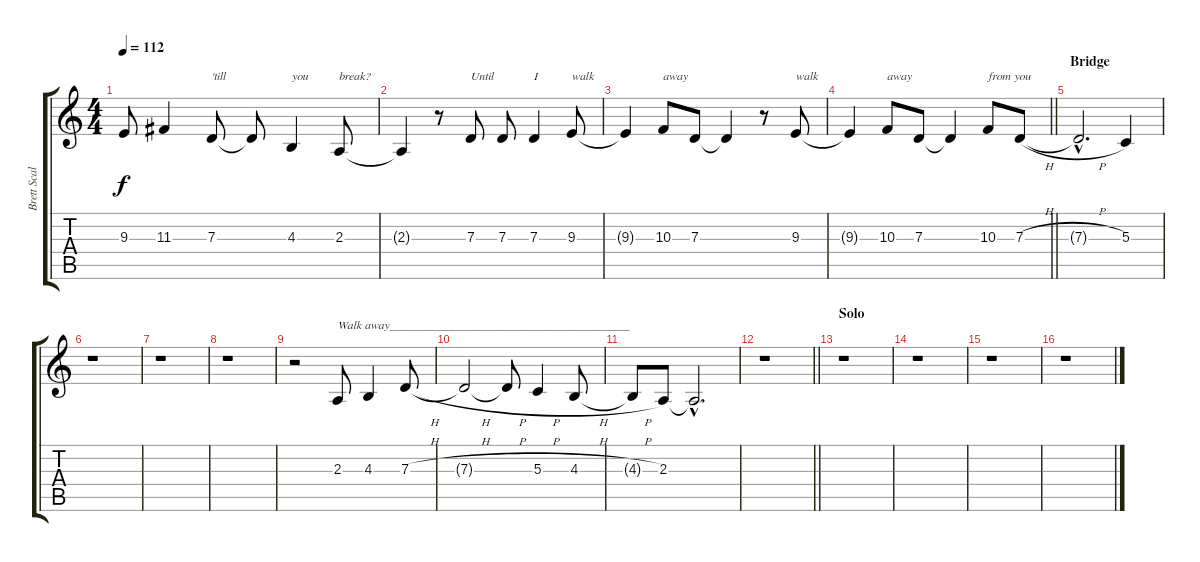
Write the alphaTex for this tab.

\track ("Brett Scallions (Lead Vocals)" "Brett Scal") {instrument violin}
\staff {score tabs}
\tuning (E4 B3 G3 D3 A2 D2) {hide}
\ts (4 4)
\tempo 112
\clef g2
\ks c
9.3{t}.8{dy f} 11.3.4 7.3.8{txt "'till"} 7.3{t}.8 4.3.4{txt "you"} 2.3.8{txt "break?"} |
2.3{t}.4 r.8 7.3.8{txt "Until"} 7.3.8 7.3.4{txt "I"} 9.3.8{txt "walk"} |
9.3{t}.4 10.3.8{txt "away"} 7.3.8 7.3{t}.4 r.8 9.3.8{txt "walk"} |
\barLineRight lightlight
9.3{t}.4 10.3.8{txt "away"} 7.3.8 7.3{t}.4 10.3.8{txt "from you"} 7.3{h}.8 |
\section ("" "Bridge")
7.3{h hac t}.2{d} 5.3.4 |
r.1 |
r.1 |
r.1 |
r.2 2.3.8{txt "Walk away________________________________________"} 4.3.4 7.3{h}.8 |
7.3{h t}.2 7.3{h t}.8 5.3{h}.4 4.3{h}.8 |
4.3{h t}.8 2.3.8 2.3{hac t}.2{d} |
\barLineRight lightlight
r.1 |
\section ("" "Solo")
r.1 |
r.1 |
r.1 |
r.1
